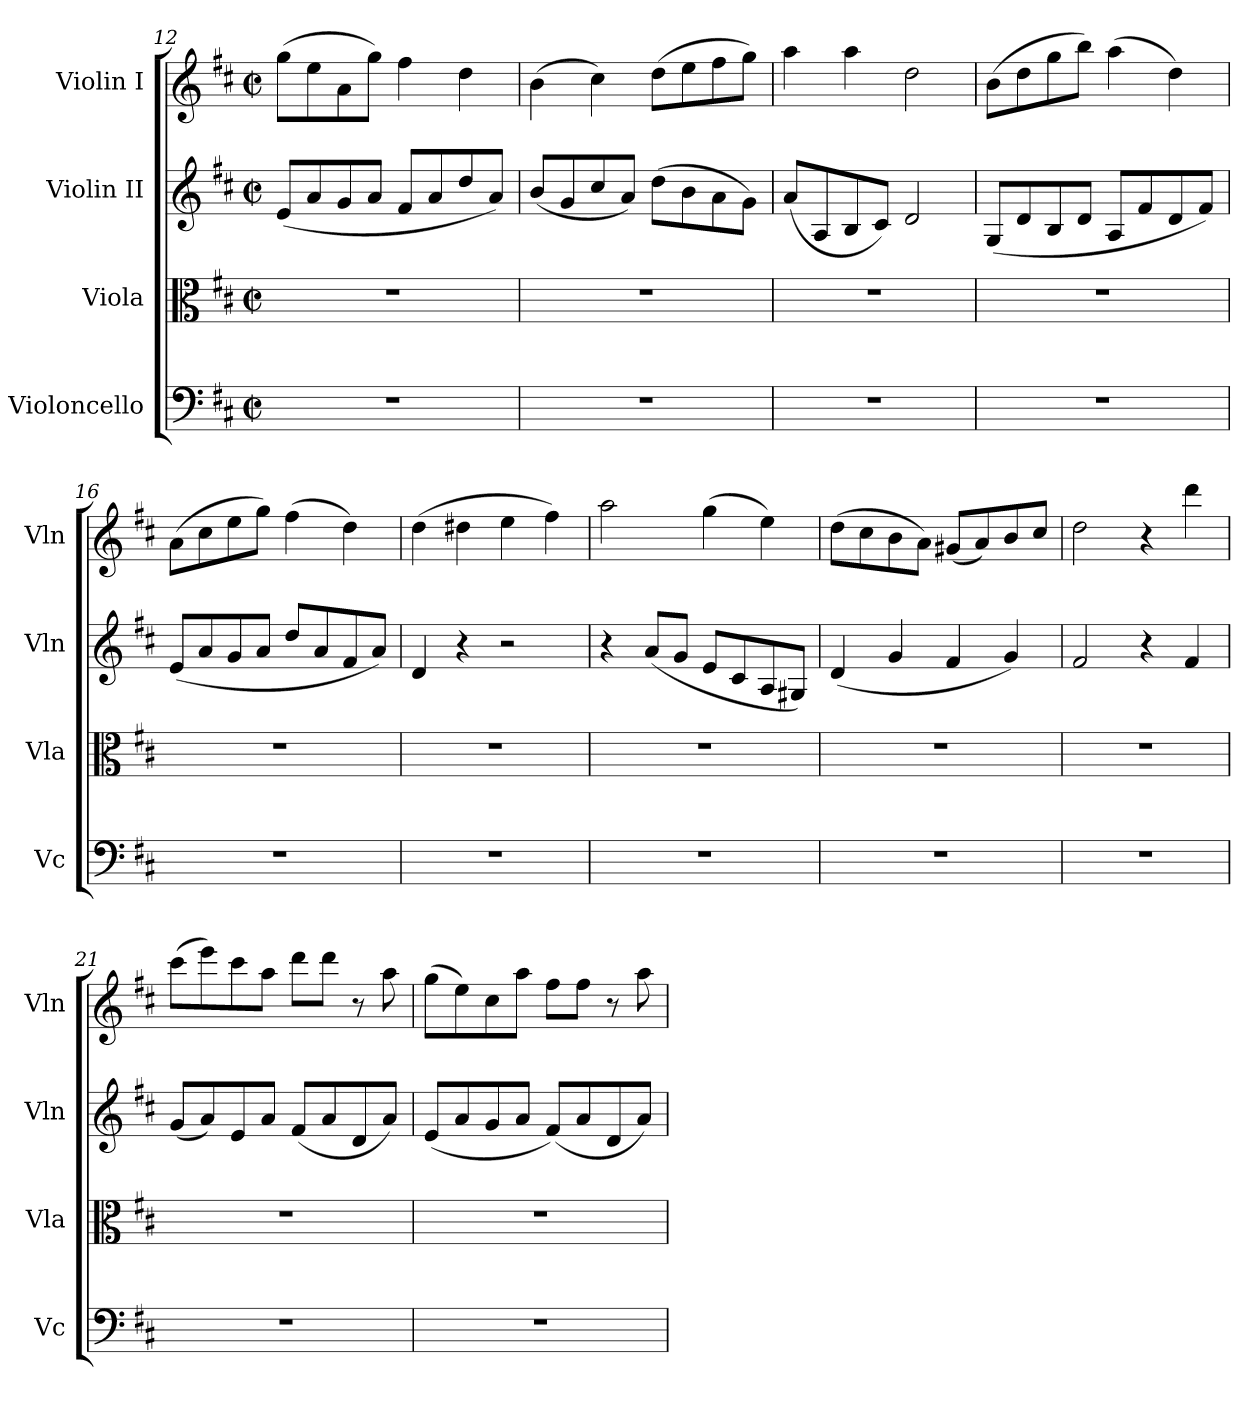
**kern	**kern	**kern	**kern
*part4	*part3	*part2	*part1
*staff4	*staff3	*staff2	*staff1
*I"Violoncello	*I"Viola	*I"Violin II	*I"Violin I
*I'Vc	*I'Vla	*I'Vln	*I'Vln
*clefF4	*clefC3	*clefG2	*clefG2
*k[f#c#]	*k[f#c#]	*k[f#c#]	*k[f#c#]
*M2/2	*M2/2	*M2/2	*M2/2
*met(c|)	*met(c|)	*met(c|)	*met(c|)
=12	=12	=12	=12
1r	1r	(<8e/L	(>8gg\L
.	.	8a/	8ee\
.	.	8g/	8a\
.	.	8a/J	8gg\J)
.	.	8f#/L	4ff#\
.	.	8a/	.
.	.	8dd/	4dd\
.	.	8a/J)	.
=13	=13	=13	=13
1r	1r	(<8b/L	(>4b\
.	.	8g/	.
.	.	8cc#/	4cc#\)
.	.	8a/J)	.
.	.	(>8dd\L	(>8dd\L
.	.	8b\	8ee\
.	.	8a\	8ff#\
.	.	8g\J)	8gg\J)
=14	=14	=14	=14
1r	1r	(<8a/L	4aa\
.	.	8A/	.
.	.	8B/	4aa\
.	.	8c#/J)	.
.	.	2d/	2dd\
!!LO:LB:g=z
=15	=15	=15	=15
1r	1r	(<8G/L	(>8b\L
.	.	8d/	8dd\
.	.	8B/	8gg\
.	.	8d/J	8bb\J)
.	.	8A/L	(>4aa\
.	.	8f#/	.
.	.	8d/	4dd\)
.	.	8f#/J)	.
=16	=16	=16	=16
1r	1r	(<8e/L	(>8a\L
.	.	8a/	8cc#\
.	.	8g/	8ee\
.	.	8a/J	8gg\J)
.	.	8dd/L	(>4ff#\
.	.	8a/	.
.	.	8f#/	4dd\)
.	.	8a/J)	.
=17	=17	=17	=17
1r	1r	4d/	(>4dd\
.	.	4r	4dd#X\
.	.	2r	4ee\
.	.	.	4ff#\)
=18	=18	=18	=18
1r	1r	4r	2aa\
.	.	(<8a/L	.
.	.	8g/J	.
.	.	8e/L	(>4gg\
.	.	8c#/	.
.	.	8A/	4ee\)
.	.	8G#X/J)	.
=19	=19	=19	=19
1r	1r	(<4d/	(>8dd\L
.	.	.	8cc#\
.	.	4g/	8b\
.	.	.	8a\J)
.	.	4f#/	(<8g#X/L
.	.	.	8a/)
.	.	4g/)	8b/
.	.	.	8cc#/J
=20	=20	=20	=20
1r	1r	2f#/	2dd\
.	.	4r	4r
.	.	4f#/	4ddd\
!!LO:PB:g=z
=21	=21	=21	=21
1r	1r	(<8g/L	(>8ccc#\L
.	.	8a/)	8eee\)
.	.	8e/	8ccc#\
.	.	8a/J	8aa\J
.	.	(<8f#/L	8ddd\L
.	.	8a/	8ddd\J
.	.	8d/	8r
.	.	8a/J)	8aa\
=22	=22	=22	=22
1r	1r	(<8e/L	(>8gg\L
.	.	8a/	8ee\)
.	.	8g/	8cc#\
.	.	8a/J	8aa\J
.	.	(<8f#/L)	8ff#\L
.	.	8a/	8ff#\J
.	.	8d/	8r
.	.	8a/J)	8aa\
=	=	=	=
*-	*-	*-	*-
